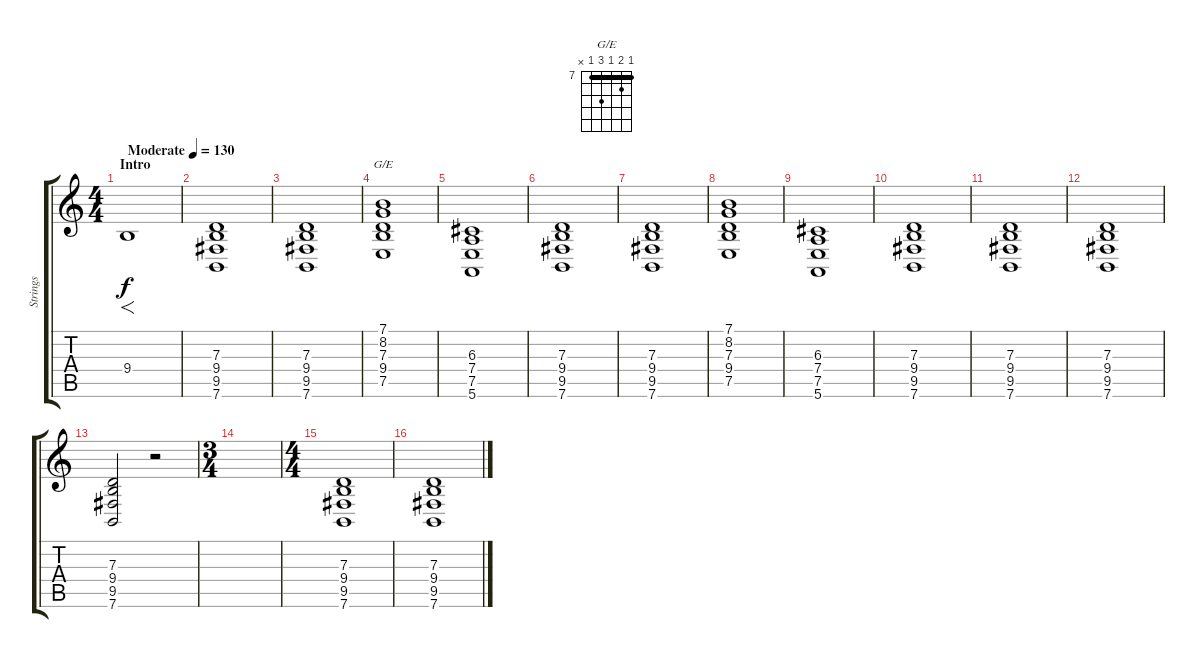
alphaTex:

\track ("Strings" "Strings") {instrument stringensemble1}
\staff {score tabs}
\tuning (E4 B3 G3 D3 A2 E2) {hide}
\chord ("G/E" 7 8 7 9 7 x) {firstfret 7 barre 7}
\ts (4 4)
\section ("" "Intro")
\tempo (130 "Moderate")
\clef g2
\ks c
9.4.1{f dy f instrument stringensemble1} |
(7.3 9.4 9.5 7.6).1 |
(7.3 9.4 9.5 7.6).1 |
(7.1 8.2 7.3 9.4 7.5).1{ch "G/E"} |
(6.3 7.4 7.5 5.6).1 |
(7.3 9.4 9.5 7.6).1 |
(7.3 9.4 9.5 7.6).1 |
(7.1 8.2 7.3 9.4 7.5).1 |
(6.3 7.4 7.5 5.6).1 |
(7.3 9.4 9.5 7.6).1 |
(7.3 9.4 9.5 7.6).1 |
(7.3 9.4 9.5 7.6).1 |
(7.3 9.4 9.5 7.6).2 r.2 |
\ts (3 4)
|
\ts (4 4)
(7.3 9.4 9.5 7.6).1 |
(7.3 9.4 9.5 7.6).1
